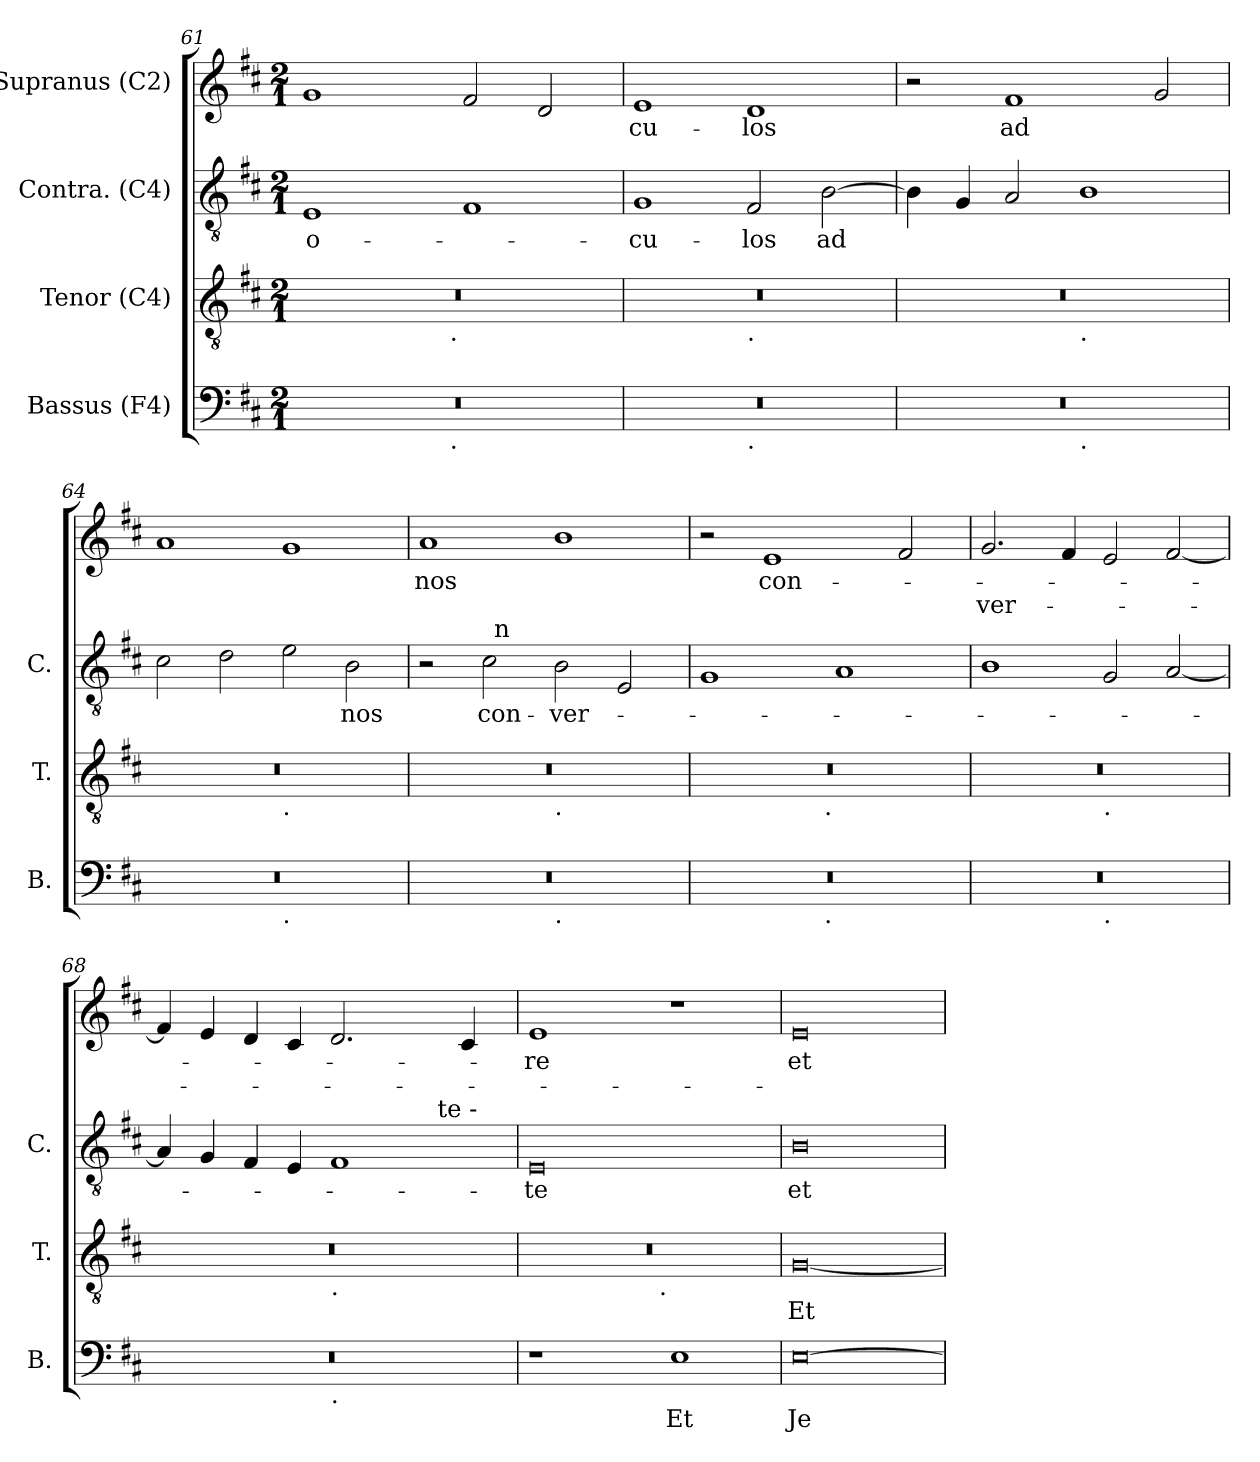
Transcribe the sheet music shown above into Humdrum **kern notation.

**kern	**text	**kern	**text	**kern	**text	**kern	**text	**text
*part4	*part4	*part3	*part3	*part2	*part2	*part1	*part1	*part1
*staff4	*staff4	*staff3	*staff3	*staff2	*staff2	*staff1	*staff1	*staff1
*I"Bassus (F4)	*	*I"Tenor (C4)	*	*I"Contra. (C4)	*	*I"Supranus (C2)	*	*
*I'B.	*	*I'T.	*	*I'C.	*	*	*	*
*clefF4	*	*clefGv2	*	*clefGv2	*	*clefG2	*	*
*k[f#c#]	*	*k[f#c#]	*	*k[f#c#]	*	*k[f#c#]	*	*
*D:	*	*D:	*	*D:	*	*D:	*	*
*M2/1	*	*M2/1	*	*M2/1	*	*M2/1	*	*
=61	=61	=61	=61	=61	=61	=61	=61	=61
!	!	!	!	!	!LO:LY:b:rj	!	!	!
*^	*	*^	*	*	*	*	*	*
0r	2ryy	.	0r	2ryy	.	1E	o-	1g	.	.
.	4...ryy	.	.	4...ryy	.	.	.	.	.	.
!	!	!	!	!LO:TX:b:t=.	!	!	!	!	!	!
!	!LO:TX:b:t=.	!	!	!	!	!	!	!	!	!
.	1ryy	.	.	1ryy	.	.	.	.	.	.
.	.	.	.	.	.	1F#	.	2f#/	.	.
.	.	.	.	.	.	.	.	2d/	.	.
.	32ryy	.	.	32ryy	.	.	.	.	.	.
!!LO:PB:g=z
=62	=62	=62	=62	=62	=62	=62	=62	=62	=62	=62
!	!	!	!	!	!	!	!LO:LY:b	!	!LO:LY:b	!
0r	1ryy	.	0r	1ryy	.	1G	-cu-	1e	-cu-	.
!	!	!	!	!LO:TX:b:t=.	!	!	!	!	!	!
!	!LO:TX:b:t=.	!	!	!	!	!	!	!	!	!
!	!	!	!	!	!	!	!LO:LY:b	!	!LO:LY:b	!
.	1ryy	.	.	1ryy	.	2F#/	-los	1d	-los	.
!	!	!	!	!	!	!	!LO:LY:b	!	!	!
.	.	.	.	.	.	[>2B\	ad	.	.	.
=63	=63	=63	=63	=63	=63	=63	=63	=63	=63	=63
0r	1ryy	.	0r	1ryy	.	4B\]	.	2r	.	.
.	.	.	.	.	.	4G/	.	.	.	.
!	!	!	!	!	!	!	!	!	!LO:LY:b	!
.	.	.	.	.	.	2A/	.	1f#	ad	.
!	!	!	!	!LO:TX:b:t=.	!	!	!	!	!	!
!	!LO:TX:b:t=.	!	!	!	!	!	!	!	!	!
.	1ryy	.	.	1ryy	.	1B	.	.	.	.
.	.	.	.	.	.	.	.	2g/	.	.
=64	=64	=64	=64	=64	=64	=64	=64	=64	=64	=64
0r	1ryy	.	0r	1ryy	.	2c#\	.	1a	.	.
.	.	.	.	.	.	2d\	.	.	.	.
!	!	!	!	!LO:TX:b:t=.	!	!	!	!	!	!
!	!LO:TX:b:t=.	!	!	!	!	!	!	!	!	!
.	1ryy	.	.	1ryy	.	2e\	.	1g	.	.
!	!	!	!	!	!	!	!LO:LY:b	!	!	!
.	.	.	.	.	.	2B\	nos	.	.	.
=65	=65	=65	=65	=65	=65	=65	=65	=65	=65	=65
!	!	!	!	!	!	!	!	!	!LO:LY:b	!
*	*	*	*	*	*	*^	*	*	*	*
0r	1ryy	.	0r	1ryy	.	2r	2ryy	.	1a	nos	.
!	!	!	!	!	!	!	!	!LO:LY:b	!	!	!
.	.	.	.	.	.	2c#\	32ryy	con-	.	.	.
!	!	!	!	!	!	!	!LO:TX:a:t=n	!	!	!	!
.	.	.	.	.	.	.	1ryy	.	.	.	.
!	!	!	!	!LO:TX:b:t=.	!	!	!	!	!	!	!
!	!LO:TX:b:t=.	!	!	!	!	!	!	!	!	!	!
!	!	!	!	!	!	!	!	!LO:LY:b	!	!	!
.	1ryy	.	.	1ryy	.	2B\	.	-ver-	1b	.	.
.	.	.	.	.	.	2E/	.	.	.	.	.
.	.	.	.	.	.	.	4...ryy	.	.	.	.
*	*	*	*	*	*	*v	*v	*	*	*	*
=66	=66	=66	=66	=66	=66	=66	=66	=66	=66	=66
0r	2ryy	.	0r	2ryy	.	1G	.	2r	.	.
!	!	!	!	!	!	!	!	!	!LO:LY:b	!
.	4...ryy	.	.	4...ryy	.	.	.	1e	con-	.
!	!	!	!	!LO:TX:b:t=.	!	!	!	!	!	!
!	!LO:TX:b:t=.	!	!	!	!	!	!	!	!	!
.	1ryy	.	.	1ryy	.	.	.	.	.	.
.	.	.	.	.	.	1A	.	.	.	.
.	.	.	.	.	.	.	.	2f#/	.	.
.	32ryy	.	.	32ryy	.	.	.	.	.	.
!!LO:LB:g=z
=67	=67	=67	=67	=67	=67	=67	=67	=67	=67	=67
!	!	!	!	!	!	!	!	!	!	!LO:LY:b
0r	1ryy	.	0r	1ryy	.	1B	.	2.g/	.	-ver-
.	.	.	.	.	.	.	.	4f#/	.	.
!	!	!	!	!LO:TX:b:t=.	!	!	!	!	!	!
!	!LO:TX:b:t=.	!	!	!	!	!	!	!	!	!
.	1ryy	.	.	1ryy	.	2G/	.	2e/	.	.
.	.	.	.	.	.	[<2A/	.	[<2f#/	.	.
=68	=68	=68	=68	=68	=68	=68	=68	=68	=68	=68
*	*	*	*	*	*	*^	*	*	*	*
0r	1ryy	.	0r	1ryy	.	4A/]	1ryy	.	4f#/]	.	.
.	.	.	.	.	.	4G/	.	.	4e/	.	.
.	.	.	.	.	.	4F#/	.	.	4d/	.	.
.	.	.	.	.	.	4E/	.	.	4c#/	.	.
!	!	!	!	!LO:TX:b:t=.	!	!	!	!	!	!	!
!	!LO:TX:b:t=.	!	!	!	!	!	!	!	!	!	!
.	1ryy	.	.	1ryy	.	1F#	2ryy	.	2.d/	.	.
.	.	.	.	.	.	.	8ryy	.	.	.	.
.	.	.	.	.	.	.	32ryy	.	.	.	.
!	!	!	!	!	!	!	!LO:TX:a:t=te -	!	!	!	!
.	.	.	.	.	.	.	4ryy	.	.	.	.
.	.	.	.	.	.	.	.	.	4c#/	.	.
.	.	.	.	.	.	.	16.ryy	.	.	.	.
=69	=69	=69	=69	=69	=69	=69	=69	=69	=69	=69	=69
!	!	!	!	!	!	!	!	!LO:LY:b:rj	!	!LO:LY:b	!
*v	*v	*	*	*	*	*v	*v	*	*	*	*
1r	.	0r	2ryy	.	0E	-te	1e	-re	.
.	.	.	4...ryy	.	.	.	.	.	.
!	!	!	!LO:TX:b:t=.	!	!	!	!	!	!
.	.	.	1ryy	.	.	.	.	.	.
!	!LO:LY:b	!	!	!	!	!	!	!	!
1E	Et	.	.	.	.	.	1r	.	.
.	.	.	32ryy	.	.	.	.	.	.
=70	=70	=70	=70	=70	=70	=70	=70	=70	=70
!	!LO:LY:b:rj	!	!	!LO:LY:b	!	!LO:LY:b:rj	!	!LO:LY:b:rj	!
*	*	*v	*v	*	*	*	*	*	*
[>0E	Je-	[<0G	-Et	0B	et	0e	et	.
=	=	=	=	=	=	=	=	=
*-	*-	*-	*-	*-	*-	*-	*-	*-
